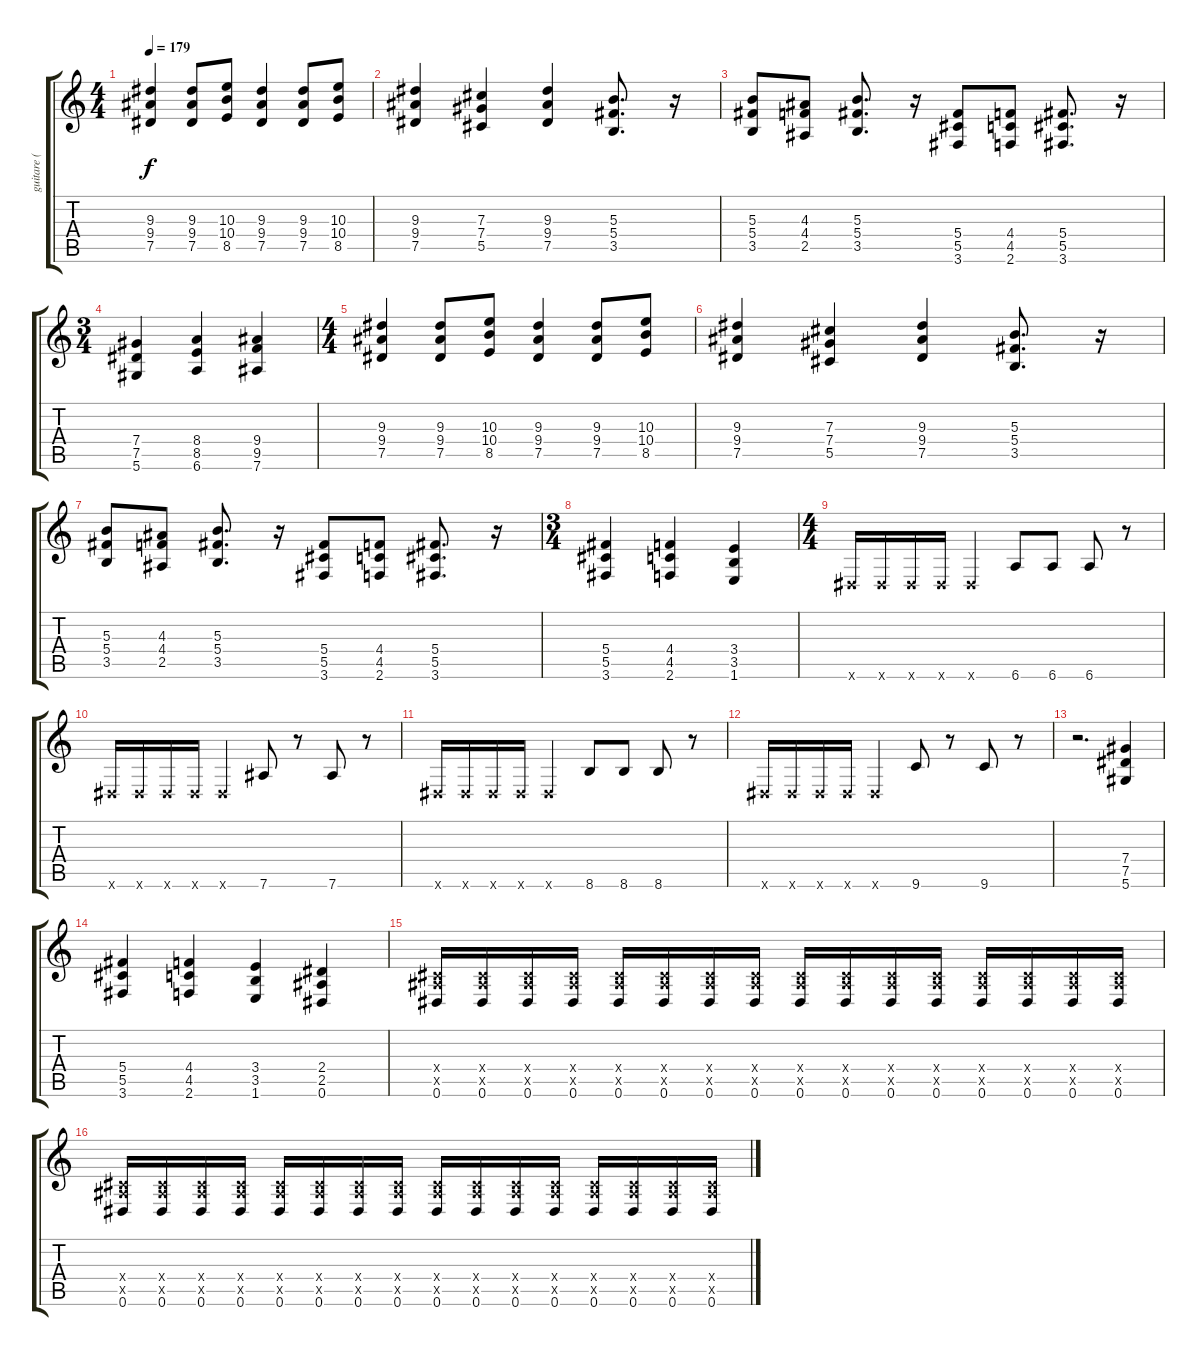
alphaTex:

\track ("guitare ( Daniel ) " "guitare ( ") {instrument distortionguitar}
\staff {score tabs}
\tuning (Eb4 Bb3 Gb3 Db3 Ab2 Eb2) {hide}
\ts (4 4)
\tempo 179
\clef g2
\ks c
(9.3 9.4 7.5).4{dy f} (9.3 9.4 7.5).8 (10.3 10.4 8.5).8 (9.3 9.4 7.5).4 (9.3 9.4 7.5).8 (10.3 10.4 8.5).8 |
(9.3 9.4 7.5).4 (7.3 7.4 5.5).4 (9.3 9.4 7.5).4 (5.3 5.4 3.5).8{d} r.16 |
(5.3 5.4 3.5).8 (4.3 4.4 2.5).8 (5.3 5.4 3.5).8{d} r.16 (5.4 5.5 3.6).8 (4.4 4.5 2.6).8 (5.4 5.5 3.6).8{d} r.16 |
\ts (3 4)
(7.4 7.5 5.6).4 (8.4 8.5 6.6).4 (9.4 9.5 7.6).4 |
\ts (4 4)
(9.3 9.4 7.5).4 (9.3 9.4 7.5).8 (10.3 10.4 8.5).8 (9.3 9.4 7.5).4 (9.3 9.4 7.5).8 (10.3 10.4 8.5).8 |
(9.3 9.4 7.5).4 (7.3 7.4 5.5).4 (9.3 9.4 7.5).4 (5.3 5.4 3.5).8{d} r.16 |
(5.3 5.4 3.5).8 (4.3 4.4 2.5).8 (5.3 5.4 3.5).8{d} r.16 (5.4 5.5 3.6).8 (4.4 4.5 2.6).8 (5.4 5.5 3.6).8{d} r.16 |
\ts (3 4)
(5.4 5.5 3.6).4 (4.4 4.5 2.6).4 (3.4 3.5 1.6).4 |
\ts (4 4)
0.6{x}.16 0.6{x}.16 0.6{x}.16 0.6{x}.16 0.6{x}.4 6.6.8 6.6.8 6.6.8 r.8 |
0.6{x}.16 0.6{x}.16 0.6{x}.16 0.6{x}.16 0.6{x}.4 7.6.8 r.8 7.6.8 r.8 |
0.6{x}.16 0.6{x}.16 0.6{x}.16 0.6{x}.16 0.6{x}.4 8.6.8 8.6.8 8.6.8 r.8 |
0.6{x}.16 0.6{x}.16 0.6{x}.16 0.6{x}.16 0.6{x}.4 9.6.8 r.8 9.6.8 r.8 |
r.2{d} (7.4 7.5 5.6).4 |
(5.4 5.5 3.6).4 (4.4 4.5 2.6).4 (3.4 3.5 1.6).4 (2.4 2.5 0.6).4 |
(0.4{x} 2.5{x} 0.6).16 (0.4{x} 2.5{x} 0.6).16 (0.4{x} 2.5{x} 0.6).16 (0.4{x} 2.5{x} 0.6).16 (0.4{x} 2.5{x} 0.6).16 (0.4{x} 2.5{x} 0.6).16 (0.4{x} 2.5{x} 0.6).16 (0.4{x} 2.5{x} 0.6).16 (0.4{x} 2.5{x} 0.6).16 (0.4{x} 2.5{x} 0.6).16 (0.4{x} 2.5{x} 0.6).16 (0.4{x} 2.5{x} 0.6).16 (0.4{x} 2.5{x} 0.6).16 (0.4{x} 2.5{x} 0.6).16 (0.4{x} 2.5{x} 0.6).16 (0.4{x} 2.5{x} 0.6).16 |
(0.4{x} 2.5{x} 0.6).16 (0.4{x} 2.5{x} 0.6).16 (0.4{x} 2.5{x} 0.6).16 (0.4{x} 2.5{x} 0.6).16 (0.4{x} 2.5{x} 0.6).16 (0.4{x} 2.5{x} 0.6).16 (0.4{x} 2.5{x} 0.6).16 (0.4{x} 2.5{x} 0.6).16 (0.4{x} 2.5{x} 0.6).16 (0.4{x} 2.5{x} 0.6).16 (0.4{x} 2.5{x} 0.6).16 (0.4{x} 2.5{x} 0.6).16 (0.4{x} 2.5{x} 0.6).16 (0.4{x} 2.5{x} 0.6).16 (0.4{x} 2.5{x} 0.6).16 (0.4{x} 2.5{x} 0.6).16
